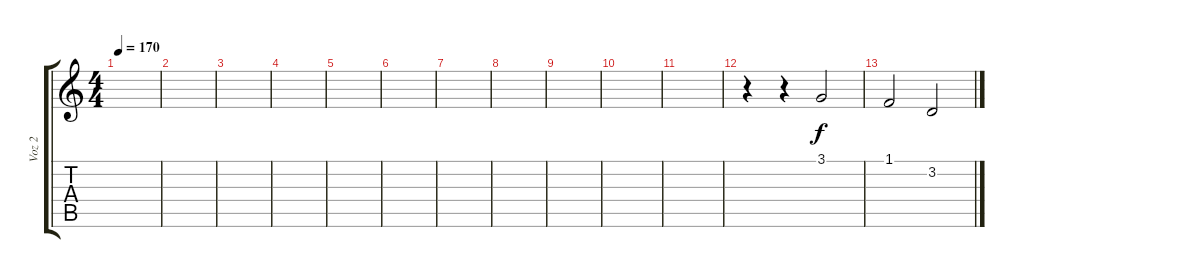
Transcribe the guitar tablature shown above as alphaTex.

\track ("Voz 2" "Voz 2") {instrument stringensemble1}
\staff {score tabs}
\tuning (E4 B3 G3 D3 A2 E2) {hide}
\ts (4 4)
\tempo 170
\clef g2
\ks c
|
|
|
|
|
|
|
|
|
|
|
r.4 r.4 3.1.2 |
1.1.2 3.2.2
